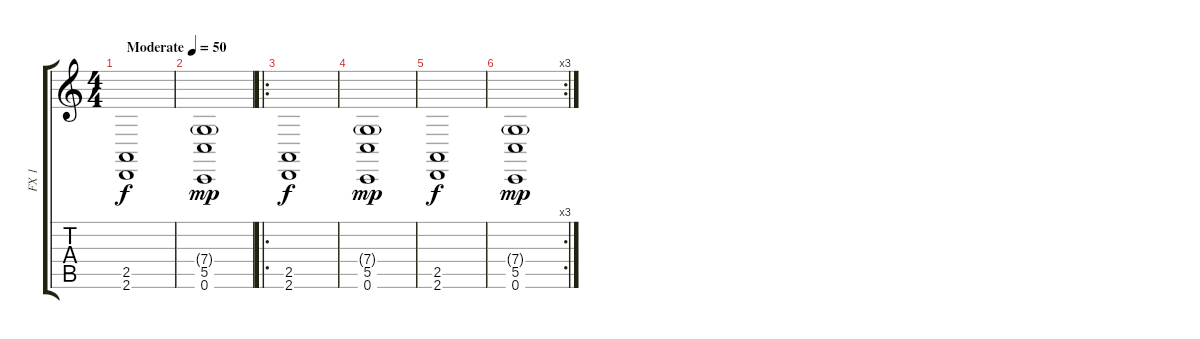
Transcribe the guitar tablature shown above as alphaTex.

\track ("FX 1" "FX 1") {instrument stringensemble1}
\staff {score tabs}
\tuning (D4 A3 F3 C3 G2 C2) {hide}
\ts (4 4)
\tempo (50 "Moderate")
\clef g2
\ks c
(2.5 2.6).1{dy f instrument stringensemble1} |
(7.4{g} 5.5 0.6).1{dy mp} |
\ro
(2.5 2.6).1{dy f} |
(7.4{g} 5.5 0.6).1{dy mp} |
(2.5 2.6).1{dy f} |
\rc 3
(7.4{g} 5.5 0.6).1{dy mp}
